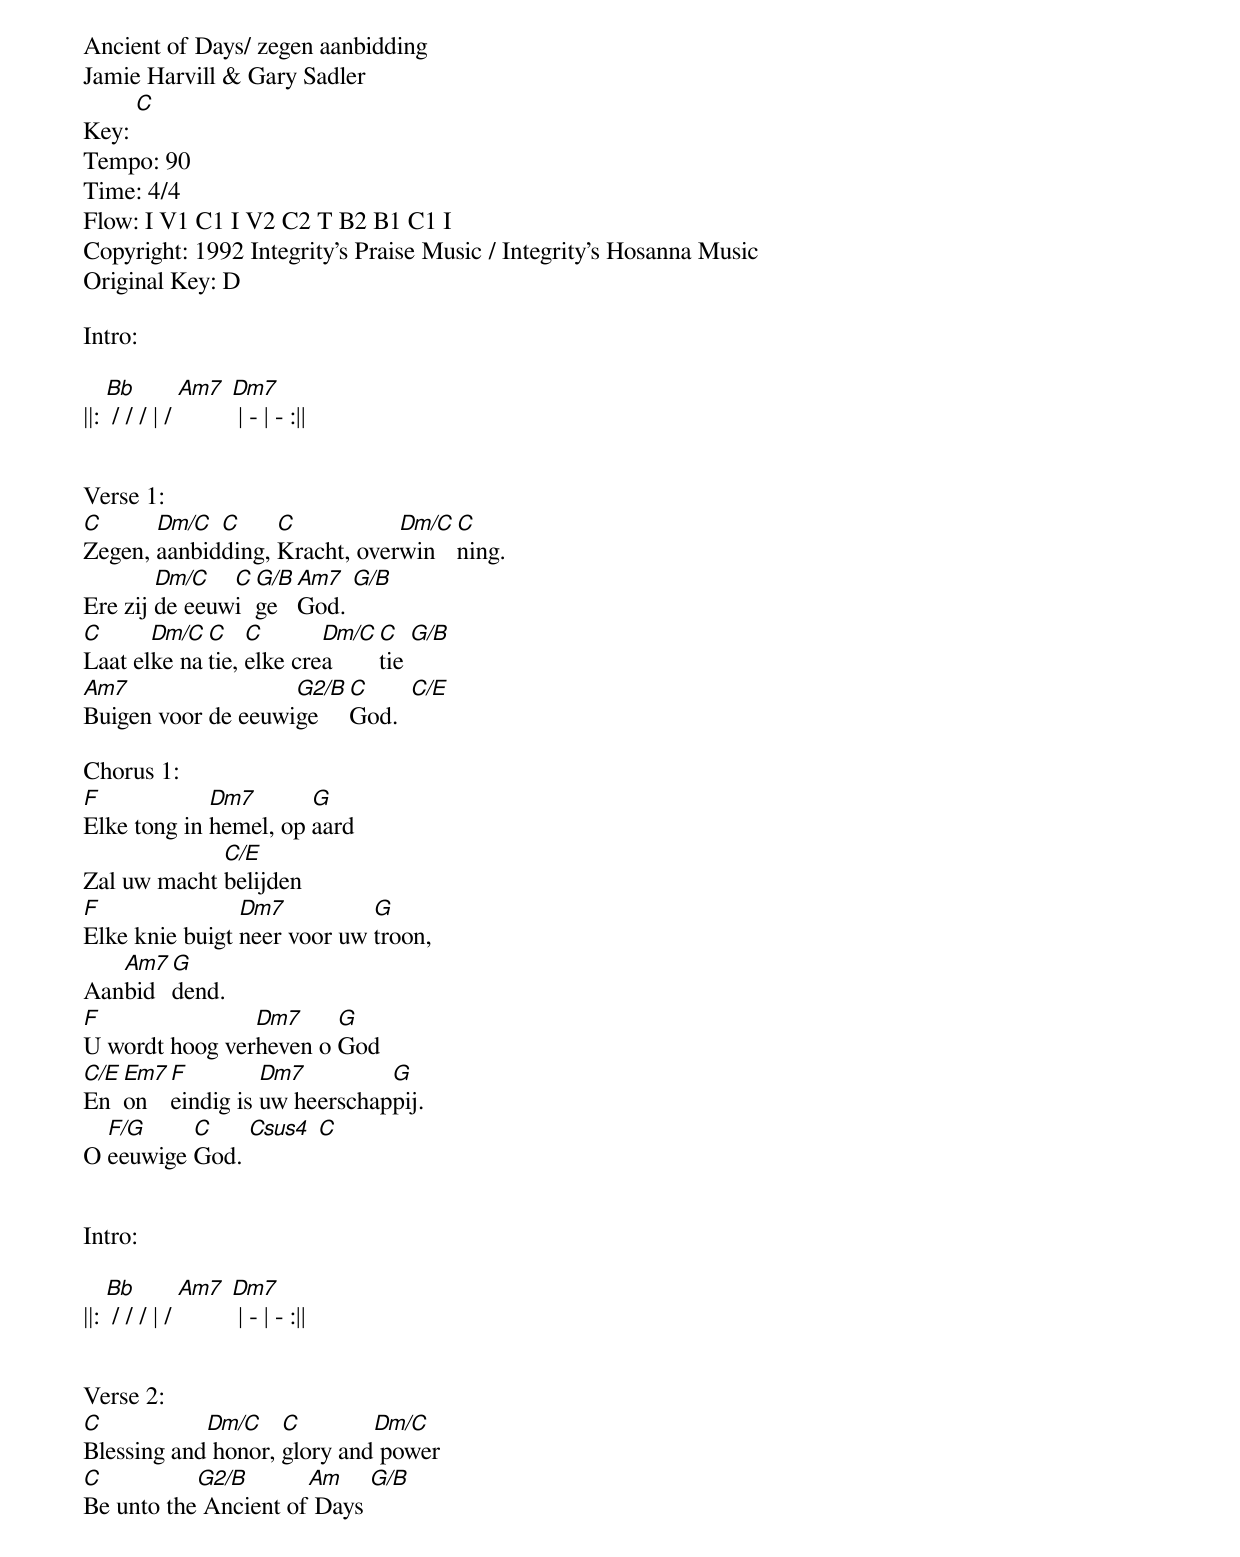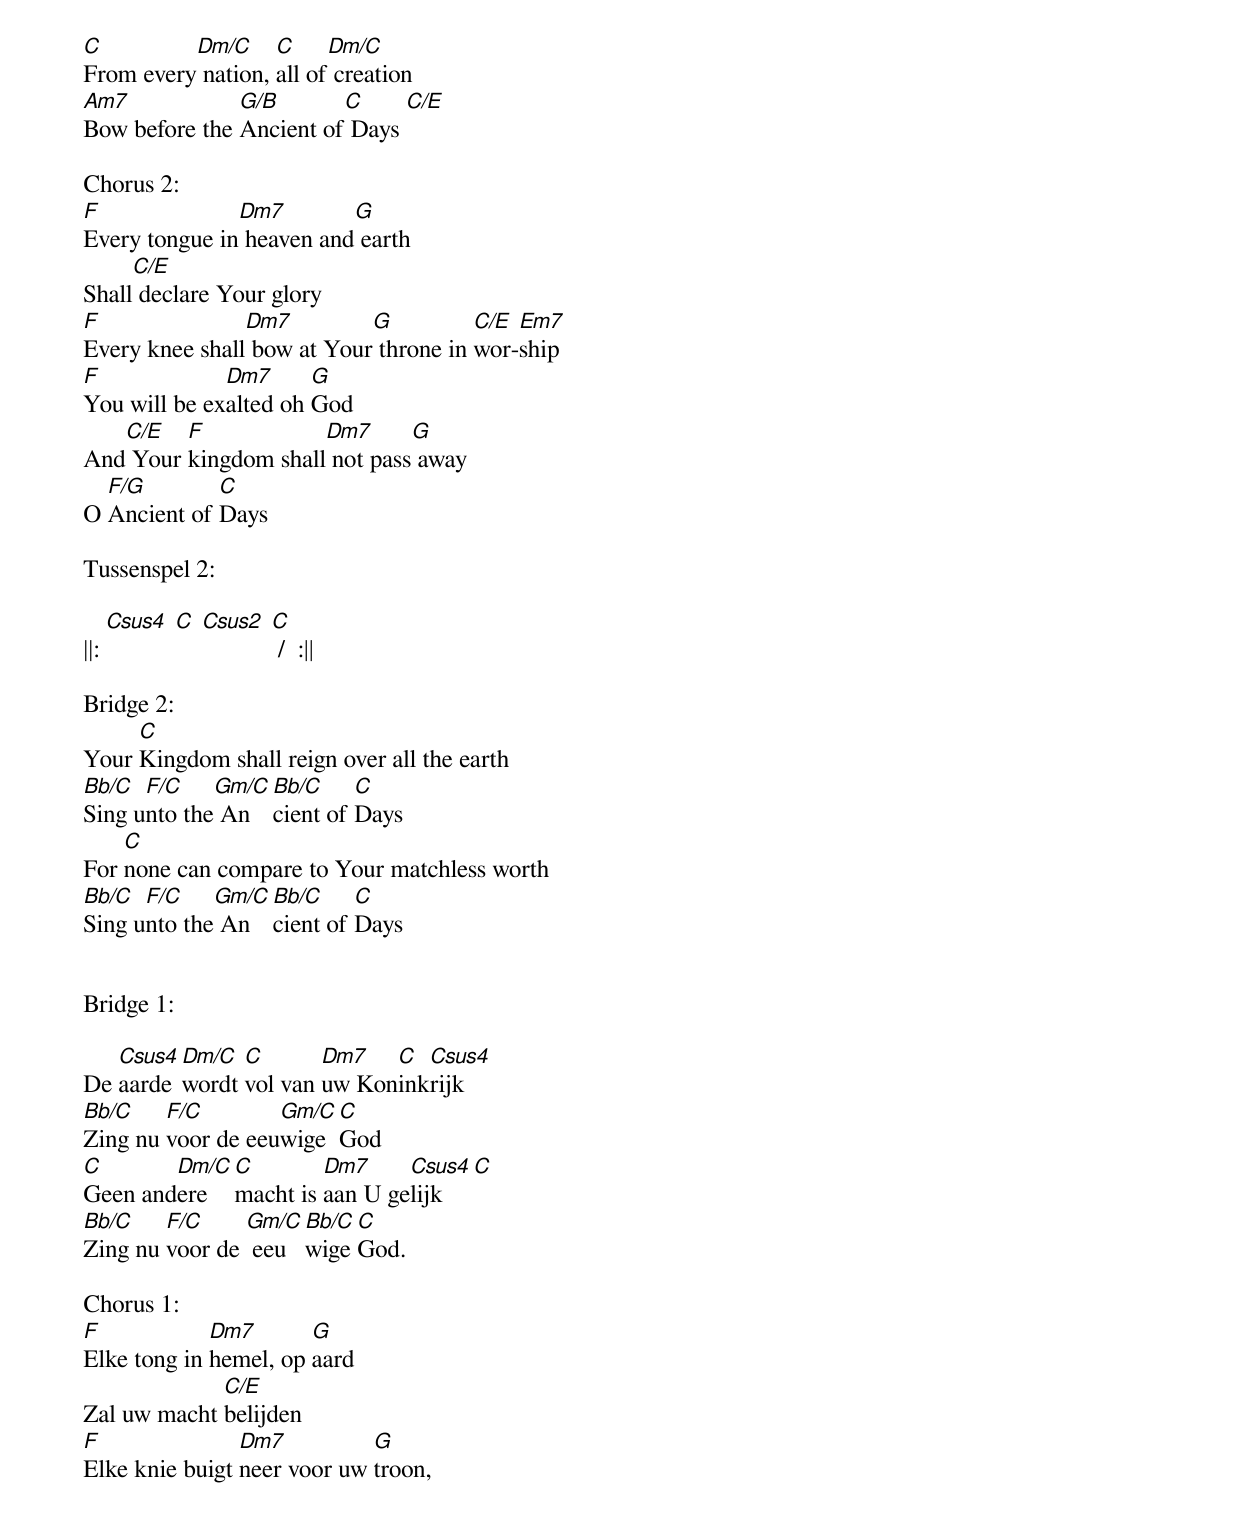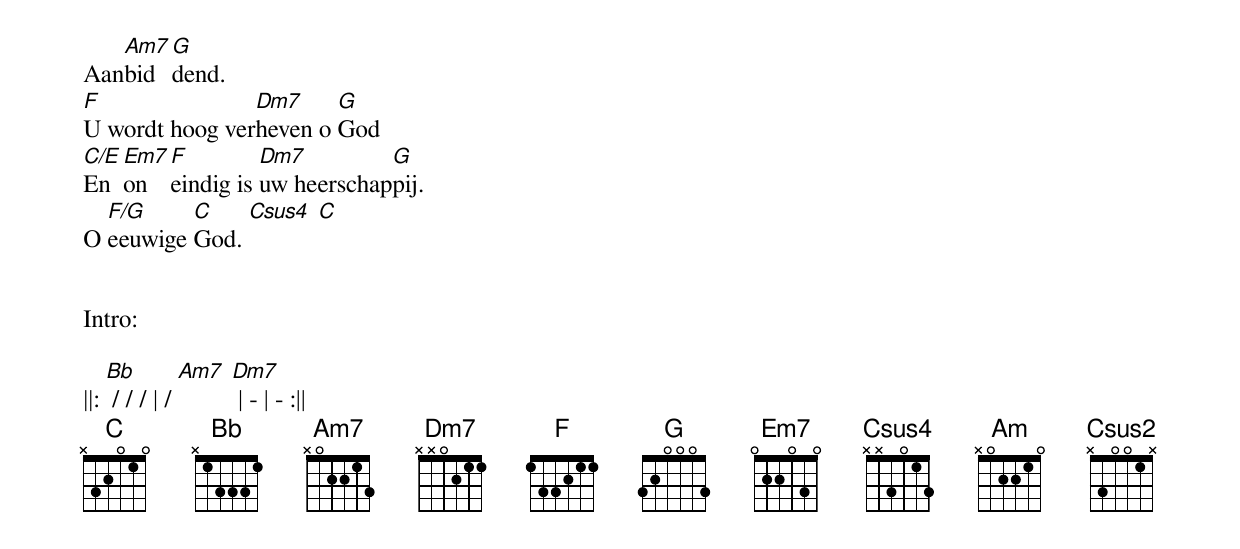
Ancient of Days/ zegen aanbidding
Jamie Harvill & Gary Sadler
Key: [C]
Tempo: 90
Time: 4/4
Flow: I V1 C1 I V2 C2 T B2 B1 C1 I
Copyright: 1992 Integrity's Praise Music / Integrity's Hosanna Music
Original Key: D

Intro:

||: [Bb] / / / | / [Am7] [Dm7] | - | - :||


Verse 1:
[C]Zegen, [Dm/C]aanbid[C]ding, [C]Kracht, over[Dm/C]win[C]ning.
Ere zij [Dm/C]de eeuw[C]i[G/B]ge [Am7]God. [G/B]
[C]Laat el[Dm/C]ke na[C]tie, [C]elke cre[Dm/C]a[C]tie [G/B]
[Am7]Buigen voor de eeuwi[G2/B]ge [C]God.  [C/E]

Chorus 1:
[F]Elke tong in [Dm7]hemel, op [G]aard
Zal uw macht [C/E]belijden
[F]Elke knie buigt [Dm7]neer voor uw [G]troon,
Aan[Am7]bid[G]dend.
[F]U wordt hoog ver[Dm7]heven o [G]God
[C/E]En [Em7]on[F]eindig is [Dm7]uw heerschap[G]pij.
O [F/G]eeuwige [C]God. [Csus4] [C]


Intro:

||: [Bb] / / / | / [Am7] [Dm7] | - | - :||


Verse 2:
[C]Blessing and[Dm/C] honor, [C]glory and[Dm/C] power
[C]Be unto the[G2/B] Ancient of[Am] Days [G/B]
[C]From every[Dm/C] nation, [C]all of[Dm/C] creation
[Am7]Bow before the [G/B]Ancient of[C] Days [C/E]

Chorus 2:
[F]Every tongue in[Dm7] heaven and[G] earth
Shall[C/E] declare Your glory
[F]Every knee shall[Dm7] bow at Your[G] throne in [C/E]wor-[Em7]ship
[F]You will be ex[Dm7]alted oh [G]God
And[C/E] Your [F]kingdom shall[Dm7] not pass[G] away
O [F/G]Ancient of [C]Days

Tussenspel 2:

||: [Csus4] [C] [Csus2] [C] /  :||

Bridge 2:
Your [C]Kingdom shall reign over all the earth
[Bb/C]Sing u[F/C]nto the[Gm/C] An [Bb/C]cient of [C]Days
For [C]none can compare to Your matchless worth
[Bb/C]Sing u[F/C]nto the[Gm/C] An [Bb/C]cient of [C]Days


Bridge 1:

De [Csus4]aarde [Dm/C]wordt [C]vol van [Dm7]uw Kon[C]ink[Csus4]rijk
[Bb/C]Zing nu [F/C]voor de eeu[Gm/C]wige [C]God
[C]Geen and[Dm/C]ere [C]macht is [Dm7]aan U ge[Csus4]lijk[C]
[Bb/C]Zing nu [F/C]voor de [Gm/C] eeu[Bb/C]wige [C]God.

Chorus 1:
[F]Elke tong in [Dm7]hemel, op [G]aard
Zal uw macht [C/E]belijden
[F]Elke knie buigt [Dm7]neer voor uw [G]troon,
Aan[Am7]bid[G]dend.
[F]U wordt hoog ver[Dm7]heven o [G]God
[C/E]En [Em7]on[F]eindig is [Dm7]uw heerschap[G]pij.
O [F/G]eeuwige [C]God. [Csus4] [C]


Intro:

||: [Bb] / / / | / [Am7] [Dm7] | - | - :||
